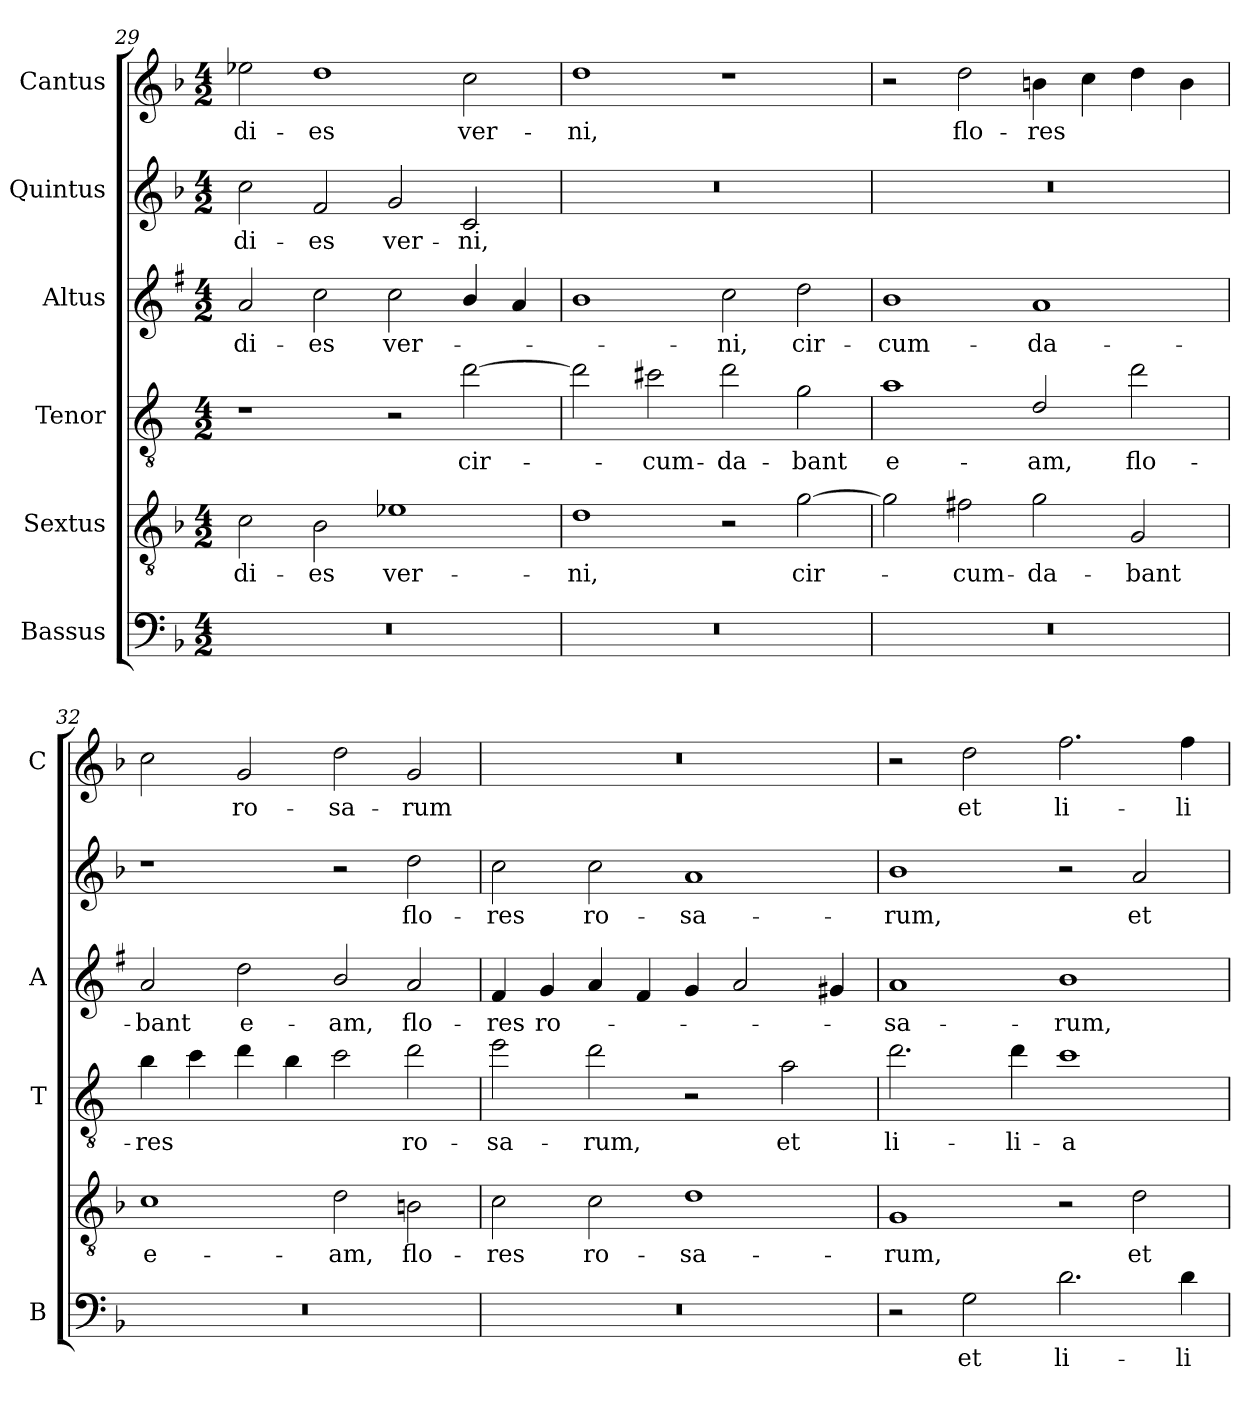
**kern	**text	**kern	**text	**kern	**text	**kern	**text	**kern	**text	**kern	**text
*part6	*part6	*part5	*part5	*part4	*part4	*part3	*part3	*part2	*part2	*part1	*part1
*staff6	*staff6	*staff5	*staff5	*staff4	*staff4	*staff3	*staff3	*staff2	*staff2	*staff1	*staff1
*I"Bassus	*	*I"Sextus	*	*I"Tenor	*	*I"Altus	*	*I"Quintus	*	*I"Cantus	*
*I'B	*	*	*	*I'T	*	*I'A	*	*	*	*I'C	*
*clefF4	*	*clefGv2	*	*clefGv2	*	*clefG2	*	*clefG2	*	*clefG2	*
*	*	*	*	*ITrd4c7	*	*ITrd1c2	*	*	*	*	*
*k[b-]	*	*k[b-]	*	*k[b-]	*	*k[b-]	*	*k[b-]	*	*k[b-]	*
*F:	*	*F:	*	*F:	*	*F:	*	*F:	*	*F:	*
*M4/2	*	*M4/2	*	*M4/2	*	*M4/2	*	*M4/2	*	*M4/2	*
=29	=29	=29	=29	=29	=29	=29	=29	=29	=29	=29	=29
!	!	!	!LO:LY:b	!	!	!	!LO:LY:b	!	!LO:LY:b	!	!LO:LY:b
0r	.	2c\	di-	1r	.	2g/	di-	2cc\	di-	2ee-X\	di-
!	!	!	!LO:LY:b	!	!	!	!LO:LY:b	!	!LO:LY:b	!	!LO:LY:b
.	.	2B-\	-es	.	.	2b-\	-es	2f/	-es	1dd	-es
!	!	!	!LO:LY:b	!	!	!	!LO:LY:b	!	!LO:LY:b	!	!
.	.	1e-X	ver-	2r	.	2b-\	ver-	2g/	ver-	.	.
!	!	!	!	!	!LO:LY:b	!	!	!	!LO:LY:b	!	!LO:LY:b
.	.	.	.	[2g\	cir-	4a/	.	2c/	-ni,	2cc\	ver-
.	.	.	.	.	.	4g/	.	.	.	.	.
=30	=30	=30	=30	=30	=30	=30	=30	=30	=30	=30	=30
!	!	!	!LO:LY:b	!	!	!	!	!	!	!	!LO:LY:b
0r	.	1d	-ni,	2g\]	.	1a	.	0r	.	1dd	-ni,
!	!	!	!	!	!LO:LY:b	!	!	!	!	!	!
.	.	.	.	2f#X\	-cum-	.	.	.	.	.	.
!	!	!	!	!	!LO:LY:b	!	!LO:LY:b	!	!	!	!
.	.	2r	.	2g\	-da-	2b-\	-ni,	.	.	1r	.
!	!	!	!LO:LY:b	!	!LO:LY:b	!	!LO:LY:b	!	!	!	!
.	.	[2g\	cir-	2c\	-bant	2cc\	cir-	.	.	.	.
=31	=31	=31	=31	=31	=31	=31	=31	=31	=31	=31	=31
!	!	!	!	!	!LO:LY:b	!	!LO:LY:b	!	!	!	!
0r	.	2g\]	.	1d	e-	1a	-cum-	0r	.	2r	.
!	!	!	!LO:LY:b	!	!	!	!	!	!	!	!LO:LY:b
.	.	2f#X\	-cum-	.	.	.	.	.	.	2dd\	flo-
!	!	!	!LO:LY:b	!	!LO:LY:b	!	!LO:LY:b	!	!	!	!LO:LY:b
.	.	2g\	-da-	2G/	-am,	1g	-da-	.	.	4bn\	-res
.	.	.	.	.	.	.	.	.	.	4cc\	.
!	!	!	!LO:LY:b	!	!LO:LY:b	!	!	!	!	!	!
.	.	2G/	-bant	2g\	flo-	.	.	.	.	4dd\	.
.	.	.	.	.	.	.	.	.	.	4b\	.
=32	=32	=32	=32	=32	=32	=32	=32	=32	=32	=32	=32
!	!	!	!LO:LY:b	!	!LO:LY:b	!	!LO:LY:b	!	!	!	!
0r	.	1c	e-	4e\	-res	2g/	-bant	1r	.	2cc\	.
.	.	.	.	4f\	.	.	.	.	.	.	.
!	!	!	!	!	!	!	!LO:LY:b	!	!	!	!LO:LY:b
.	.	.	.	4g\	.	2cc\	e-	.	.	2g/	ro-
.	.	.	.	4e\	.	.	.	.	.	.	.
!	!	!	!LO:LY:b	!	!	!	!LO:LY:b	!	!	!	!LO:LY:b
.	.	2d\	-am,	2f\	.	2a/	-am,	2r	.	2dd\	-sa-
!	!	!	!LO:LY:b	!	!LO:LY:b	!	!LO:LY:b	!	!LO:LY:b	!	!LO:LY:b
.	.	2Bn\	flo-	2g\	ro-	2g/	flo-	2dd\	flo-	2g/	-rum
!!LO:LB:g=z
=33	=33	=33	=33	=33	=33	=33	=33	=33	=33	=33	=33
!	!	!	!LO:LY:b	!	!LO:LY:b	!	!LO:LY:b	!	!LO:LY:b	!	!
0r	.	2c\	-res	2a\	-sa-	4e/	-res	2cc\	-res	0r	.
!	!	!	!	!	!	!	!LO:LY:b	!	!	!	!
.	.	.	.	.	.	4f/	ro-	.	.	.	.
!	!	!	!LO:LY:b	!	!LO:LY:b	!	!	!	!LO:LY:b	!	!
.	.	2c\	ro-	2g\	-rum,	4g/	.	2cc\	ro-	.	.
.	.	.	.	.	.	4e/	.	.	.	.	.
!	!	!	!LO:LY:b	!	!	!	!	!	!LO:LY:b	!	!
.	.	1d	-sa-	2r	.	4f/	.	1a	-sa-	.	.
.	.	.	.	.	.	2g/	.	.	.	.	.
!	!	!	!	!	!LO:LY:b	!	!	!	!	!	!
.	.	.	.	2d\	et	.	.	.	.	.	.
.	.	.	.	.	.	4f#X/	.	.	.	.	.
=34	=34	=34	=34	=34	=34	=34	=34	=34	=34	=34	=34
!	!	!	!LO:LY:b	!	!LO:LY:b	!	!LO:LY:b	!	!LO:LY:b	!	!
2r	.	1G	-rum,	2.g\	li-	1g	-sa-	1b-	-rum,	2r	.
!	!LO:LY:b	!	!	!	!	!	!	!	!	!	!LO:LY:b
2G\	et	.	.	.	.	.	.	.	.	2dd\	et
!	!	!	!	!	!LO:LY:b	!	!	!	!	!	!
.	.	.	.	4g\	-li-	.	.	.	.	.	.
!	!LO:LY:b	!	!	!	!LO:LY:b	!	!LO:LY:b	!	!	!	!LO:LY:b
2.d\	li-	2r	.	1f	-a	1a	-rum,	2r	.	2.ff\	li-
!	!	!	!LO:LY:b	!	!	!	!	!	!LO:LY:b	!	!
.	.	2d\	et	.	.	.	.	2a/	et	.	.
!	!LO:LY:b	!	!	!	!	!	!	!	!	!	!LO:LY:b
4d\	-li-	.	.	.	.	.	.	.	.	4ff\	-li-
=	=	=	=	=	=	=	=	=	=	=	=
*-	*-	*-	*-	*-	*-	*-	*-	*-	*-	*-	*-
